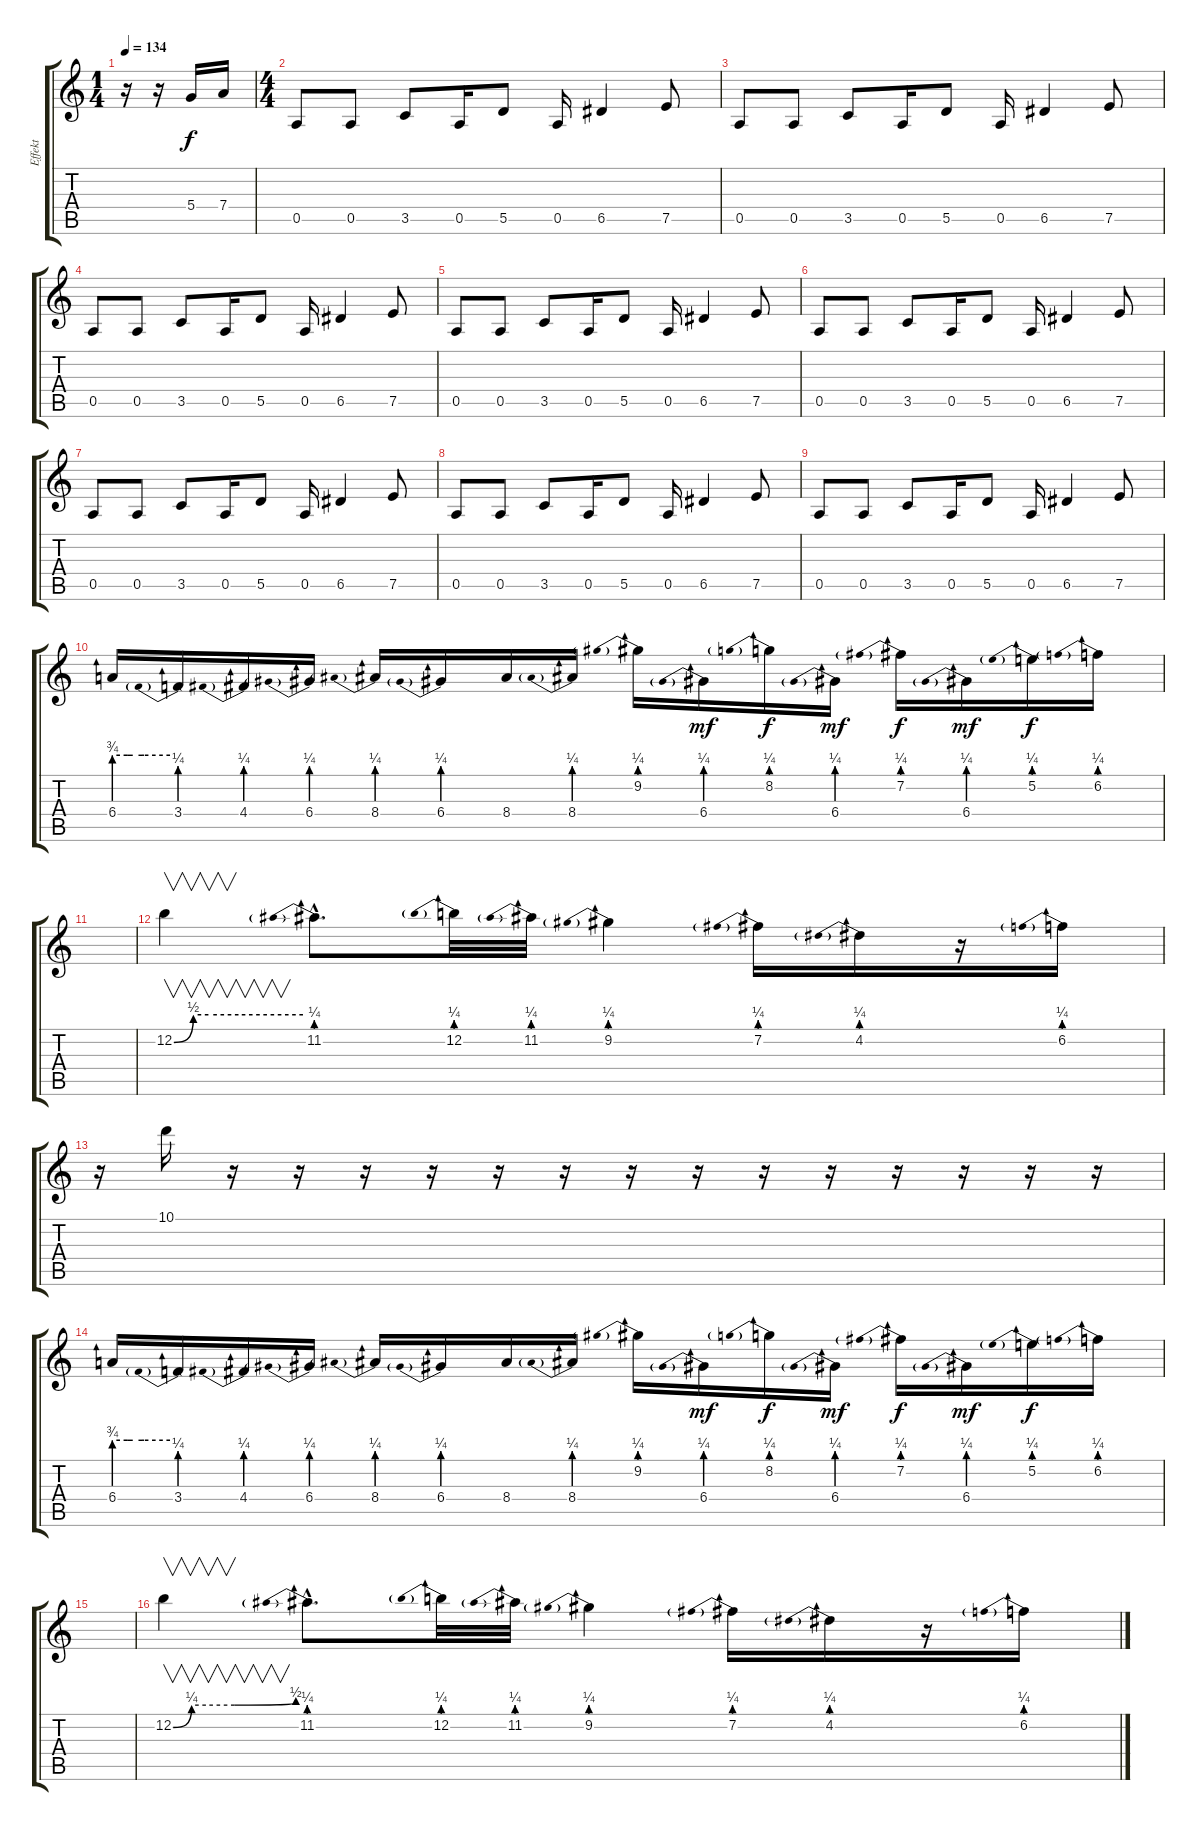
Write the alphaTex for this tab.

\track ("Effekt" "Effekt") {instrument distortionguitar}
\staff {score tabs}
\tuning (E4 B3 G3 D3 A2 E2) {hide}
\ts (1 4)
\tempo 134
\clef g2
\ks c
r.16{dy f instrument distortionguitar} r.16 5.4.16 7.4.16 |
\ts (4 4)
0.5.8 0.5.8 3.5.8 0.5.16 5.5.8 0.5.16 6.5.4 7.5.8 |
0.5.8 0.5.8 3.5.8 0.5.16 5.5.8 0.5.16 6.5.4 7.5.8 |
0.5.8 0.5.8 3.5.8 0.5.16 5.5.8 0.5.16 6.5.4 7.5.8 |
0.5.8 0.5.8 3.5.8 0.5.16 5.5.8 0.5.16 6.5.4 7.5.8 |
0.5.8 0.5.8 3.5.8 0.5.16 5.5.8 0.5.16 6.5.4 7.5.8 |
0.5.8 0.5.8 3.5.8 0.5.16 5.5.8 0.5.16 6.5.4 7.5.8 |
0.5.8 0.5.8 3.5.8 0.5.16 5.5.8 0.5.16 6.5.4 7.5.8 |
0.5.8 0.5.8 3.5.8 0.5.16 5.5.8 0.5.16 6.5.4 7.5.8 |
6.4{be (custom 0 3 14 3 20 3 30 3 32 3 60 3)}.16 3.4{be (prebend 0 1 60 1)}.16 4.4{be (prebend 0 1 60 1)}.16 6.4{be (prebend 0 1 60 1)}.16 8.4{be (prebend 0 1 60 1)}.16 6.4{be (prebend 0 1 60 1)}.16 8.4.16 8.4{be (prebend 0 1 60 1)}.16 9.2{be (prebend 0 1 60 1)}.16 6.4{be (prebend 0 1 60 1)}.16{dy mf} 8.2{be (prebend 0 1 60 1)}.16{dy f} 6.4{be (prebend 0 1 60 1)}.16{dy mf} 7.2{be (prebend 0 1 60 1)}.16{dy f} 6.4{be (prebend 0 1 60 1)}.16{dy mf} 5.2{be (prebend 0 1 60 1)}.16{dy f} 6.2{be (prebend 0 1 60 1)}.16 |
|
12.2{be (custom 0 0 9 2 16 2 30 2 60 2)}.4{v} 11.2{be (prebend 0 1 60 1) hac}.8{d} 12.2{be (prebend 0 1 60 1)}.32 11.2{be (prebend 0 1 60 1)}.32 9.2{be (prebend 0 1 60 1)}.4 7.2{be (prebend 0 1 60 1)}.16 4.2{be (prebend 0 1 60 1)}.16 r.16 6.2{be (prebend 0 1 60 1)}.16 |
r.16 10.1.16 r.16 r.16 r.16 r.16 r.16 r.16 r.16 r.16 r.16 r.16 r.16 r.16 r.16 r.16 |
6.4{be (custom 0 3 14 3 20 3 30 3 32 3 60 3)}.16 3.4{be (prebend 0 1 60 1)}.16 4.4{be (prebend 0 1 60 1)}.16 6.4{be (prebend 0 1 60 1)}.16 8.4{be (prebend 0 1 60 1)}.16 6.4{be (prebend 0 1 60 1)}.16 8.4.16 8.4{be (prebend 0 1 60 1)}.16 9.2{be (prebend 0 1 60 1)}.16 6.4{be (prebend 0 1 60 1)}.16{dy mf} 8.2{be (prebend 0 1 60 1)}.16{dy f} 6.4{be (prebend 0 1 60 1)}.16{dy mf} 7.2{be (prebend 0 1 60 1)}.16{dy f} 6.4{be (prebend 0 1 60 1)}.16{dy mf} 5.2{be (prebend 0 1 60 1)}.16{dy f} 6.2{be (prebend 0 1 60 1)}.16 |
|
12.2{be (custom 0 0 9 1 16 1 30 1 60 2)}.4{v} 11.2{be (prebend 0 1 60 1) hac}.8{d} 12.2{be (prebend 0 1 60 1)}.32 11.2{be (prebend 0 1 60 1)}.32 9.2{be (prebend 0 1 60 1)}.4 7.2{be (prebend 0 1 60 1)}.16 4.2{be (prebend 0 1 60 1)}.16 r.16 6.2{be (prebend 0 1 60 1)}.16
